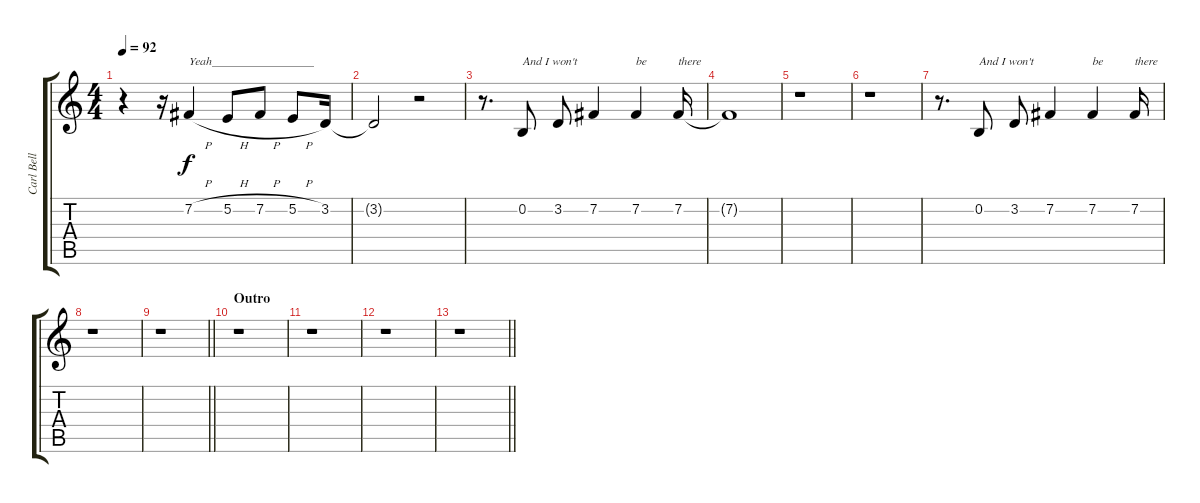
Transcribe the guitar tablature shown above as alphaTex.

\track ("Carl Bell (Backing Vocals)" "Carl Bell ") {instrument harmonica}
\staff {score tabs}
\tuning (E4 B3 G3 D3 A2 D2) {hide}
\ts (4 4)
\tempo 92
\clef g2
\ks c
r.4{dy f} r.16 7.2{h}.4{txt "Yeah_________________" volume 15} 5.2{h}.8 7.2{h}.8 5.2{h}.8 3.2.16 |
3.2{t}.2 r.2 |
r.8{d} 0.2.8{txt "And I won't"} 3.2.8 7.2.4 7.2.4{txt "be"} 7.2.16{txt "there"} |
7.2{t}.1 |
r.1 |
r.1 |
r.8{d} 0.2.8{txt "And I won't"} 3.2.8 7.2.4 7.2.4{txt "be"} 7.2.16{txt "there"} |
r.1 |
\barLineRight lightlight
r.1 |
\section ("" "Outro")
r.1 |
r.1 |
r.1 |
\barLineRight lightlight
r.1
